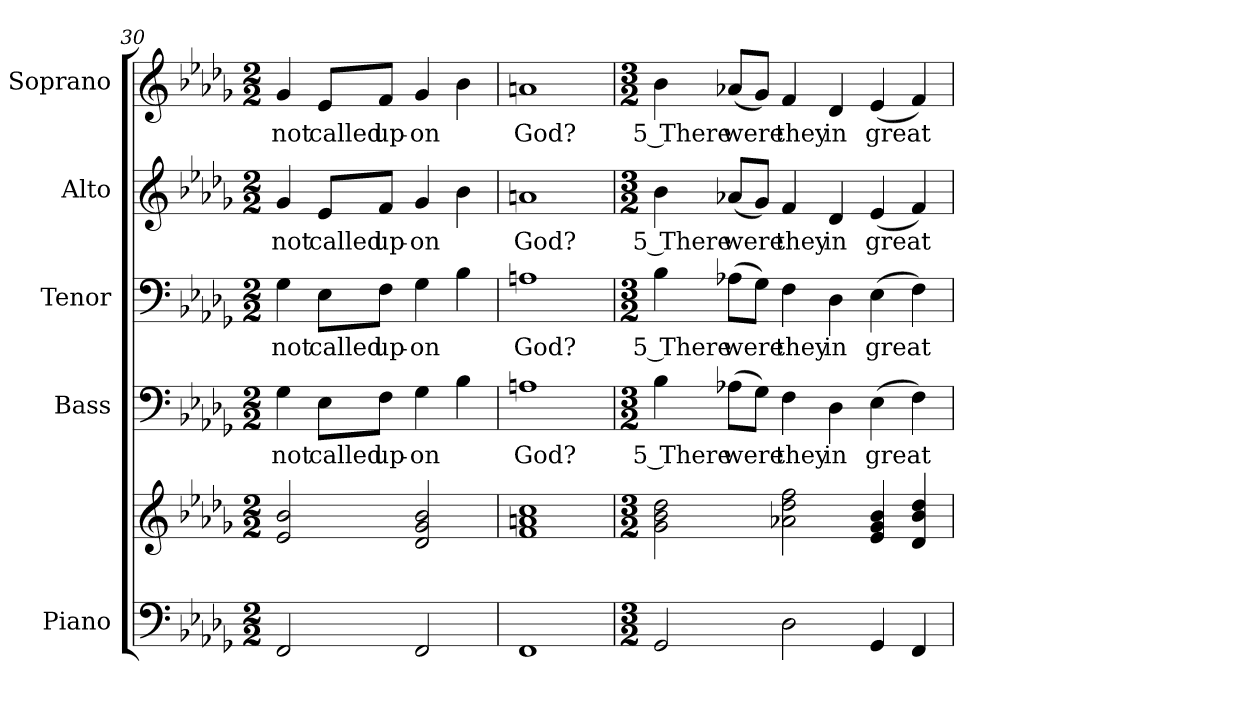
**kern	**kern	**kern	**text	**kern	**text	**kern	**text	**kern	**text
*part5	*part5	*part4	*part4	*part3	*part3	*part2	*part2	*part1	*part1
*staff6	*staff5	*staff4	*staff4	*staff3	*staff3	*staff2	*staff2	*staff1	*staff1
*I"Piano	*	*I"Bass	*	*I"Tenor	*	*I"Alto	*	*I"Soprano	*
*I'Pno.	*	*I'B.	*	*I'T.	*	*I'A.	*	*I'S.	*
*clefF4	*clefG2	*clefF4	*	*clefF4	*	*clefG2	*	*clefG2	*
*k[b-e-a-d-g-]	*k[b-e-a-d-g-]	*k[b-e-a-d-g-]	*	*k[b-e-a-d-g-]	*	*k[b-e-a-d-g-]	*	*k[b-e-a-d-g-]	*
*D-:	*D-:	*D-:	*	*D-:	*	*D-:	*	*D-:	*
*M2/2	*M2/2	*M2/2	*	*M2/2	*	*M2/2	*	*M2/2	*
=30	=30	=30	=30	=30	=30	=30	=30	=30	=30
!	!	!	!LO:LY:b:color=#000000	!	!	!	!	!	!
!	!	!	!	!	!LO:LY:b:color=#000000	!	!	!	!
!	!	!	!	!	!	!	!LO:LY:b:color=#000000	!	!
!	!	!	!	!	!	!	!	!	!LO:LY:b:color=#000000
2FFi/	2e-i/ 2b-i	4G-i\	not	4G-i\	not	4g-i/	not	4g-i/	not
!	!	!	!LO:LY:b:color=#000000	!	!	!	!	!	!
!	!	!	!	!	!LO:LY:b:color=#000000	!	!	!	!
!	!	!	!	!	!	!	!LO:LY:b:color=#000000	!	!
!	!	!	!	!	!	!	!	!	!LO:LY:b:color=#000000
.	.	8E-i\L	called	8E-i\L	called	8e-i/L	called	8e-i/L	called
!	!	!	!LO:LY:b:color=#000000	!	!	!	!	!	!
!	!	!	!	!	!LO:LY:b:color=#000000	!	!	!	!
!	!	!	!	!	!	!	!LO:LY:b:color=#000000	!	!
!	!	!	!	!	!	!	!	!	!LO:LY:b:color=#000000
.	.	8Fi\J	up-	8Fi\J	up-	8fi/J	up-	8fi/J	up-
!	!	!	!LO:LY:b:color=#000000	!	!	!	!	!	!
!	!	!	!	!	!LO:LY:b:color=#000000	!	!	!	!
!	!	!	!	!	!	!	!LO:LY:b:color=#000000	!	!
!	!	!	!	!	!	!	!	!	!LO:LY:b:color=#000000
2FFi/	2d-i/ 2g-i 2b-i	4G-i\	-on	4G-i\	-on	4g-i/	-on	4g-i/	-on
.	.	4B-i\	.	4B-i\	.	4b-i\	.	4b-i\	.
!!LO:PB:g=z
=31	=31	=31	=31	=31	=31	=31	=31	=31	=31
!	!	!	!LO:LY:b:color=#000000	!	!	!	!	!	!
!	!	!	!	!	!LO:LY:b:color=#000000	!	!	!	!
!	!	!	!	!	!	!	!LO:LY:b:color=#000000	!	!
!	!	!	!	!	!	!	!	!	!LO:LY:b:color=#000000
1FFi	1fi 1ani 1cci	1Ani	God?	1Ani	God?	1ani	God?	1ani	God?
=32	=32	=32	=32	=32	=32	=32	=32	=32	=32
*M3/2	*M3/2	*M3/2	*	*M3/2	*	*M3/2	*	*M3/2	*
!	!	!	!LO:LY:b:color=#000000	!	!	!	!	!	!
!	!	!	!	!	!LO:LY:b:color=#000000	!	!	!	!
!	!	!	!	!	!	!	!LO:LY:b:color=#000000	!	!
!	!	!	!	!	!	!	!	!	!LO:LY:b:color=#000000
2GG-i/	2g-i\ 2b-i 2dd-i	4B-i\	5 There	4B-i\	5 There	4b-i\	5 There	4b-i\	5 There
!	!	!	!LO:LY:b:color=#000000	!	!	!	!	!	!
!	!	!	!	!	!LO:LY:b:color=#000000	!	!	!	!
!	!	!	!	!	!	!	!LO:LY:b:color=#000000	!	!
!	!	!	!	!	!	!	!	!	!LO:LY:b:color=#000000
.	.	(8A-Xi\L	were	(8A-Xi\L	were	(8a-Xi/L	were	(8a-Xi/L	were
.	.	8G-i\J)	.	8G-i\J)	.	8g-i/J)	.	8g-i/J)	.
!	!	!	!LO:LY:b:color=#000000	!	!	!	!	!	!
!	!	!	!	!	!LO:LY:b:color=#000000	!	!	!	!
!	!	!	!	!	!	!	!LO:LY:b:color=#000000	!	!
!	!	!	!	!	!	!	!	!	!LO:LY:b:color=#000000
2D-i\	2a-Xi\ 2dd-i 2ffi	4Fi\	they	4Fi\	they	4fi/	they	4fi/	they
!	!	!	!LO:LY:b:color=#000000	!	!	!	!	!	!
!	!	!	!	!	!LO:LY:b:color=#000000	!	!	!	!
!	!	!	!	!	!	!	!LO:LY:b:color=#000000	!	!
!	!	!	!	!	!	!	!	!	!LO:LY:b:color=#000000
.	.	4D-i\	in	4D-i\	in	4d-i/	in	4d-i/	in
!	!	!	!LO:LY:b:color=#000000	!	!	!	!	!	!
!	!	!	!	!	!LO:LY:b:color=#000000	!	!	!	!
!	!	!	!	!	!	!	!LO:LY:b:color=#000000	!	!
!	!	!	!	!	!	!	!	!	!LO:LY:b:color=#000000
4GG-i/	4e-i/ 4g-i 4b-i	(4E-i\	great	(4E-i\	great	(4e-i/	great	(4e-i/	great
4FFi/	4d-i/ 4b-i 4dd-i	4Fi\)	.	4Fi\)	.	4fi/)	.	4fi/)	.
=	=	=	=	=	=	=	=	=	=
*-	*-	*-	*-	*-	*-	*-	*-	*-	*-
